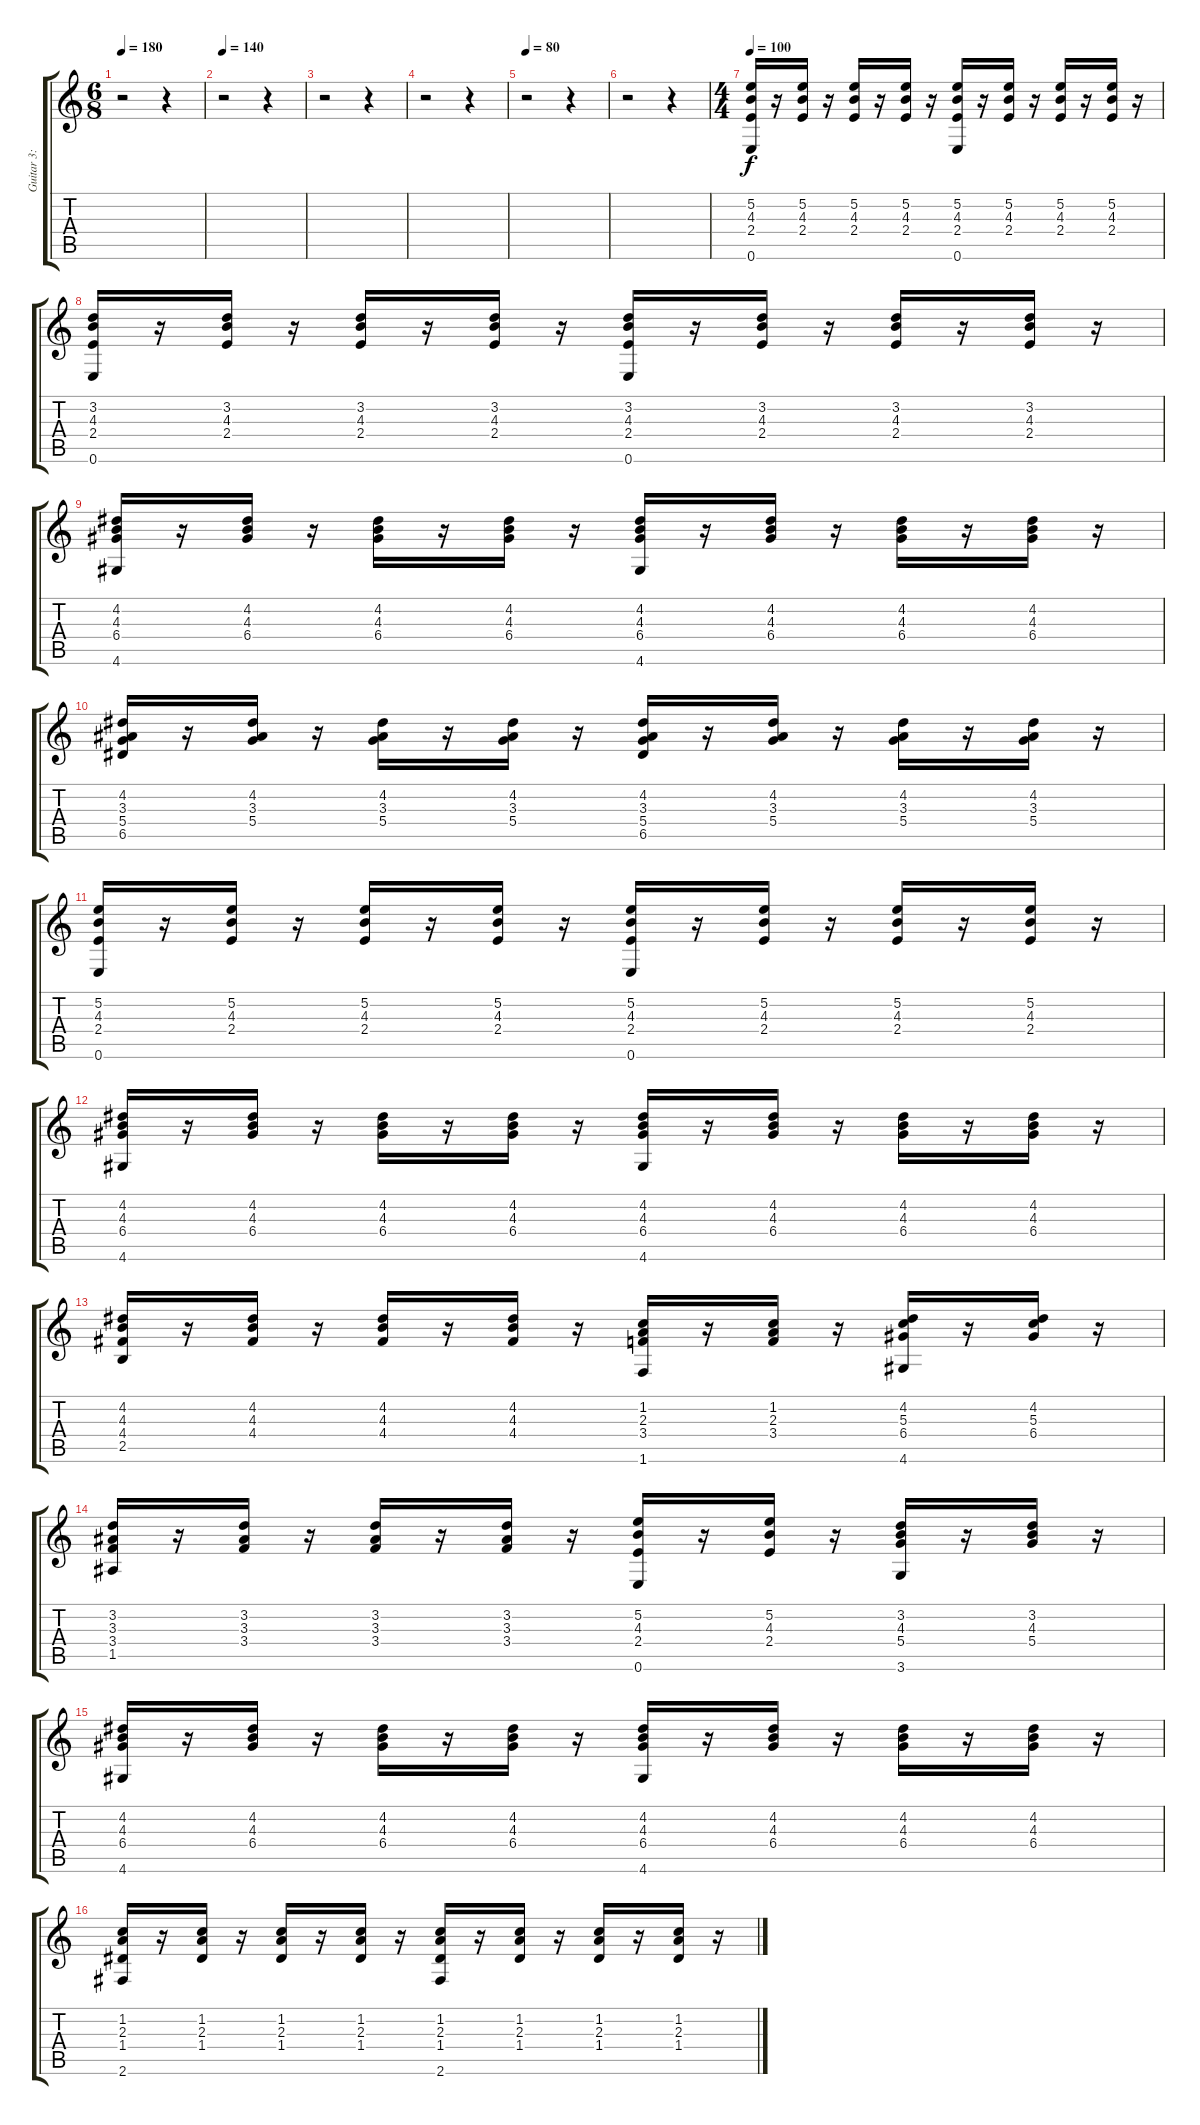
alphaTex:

\track ("Guitar 3: chords" "Guitar 3: ") {instrument electricguitarjazz}
\staff {score tabs}
\tuning (E4 B3 G3 D3 A2 E2) {hide}
\ts (6 8)
\tempo 180
\clef g2
\ks c
r.2{dy f} r.4 |
\tempo 140
r.2 r.4 |
r.2 r.4 |
r.2 r.4 |
\tempo 80
r.2 r.4 |
r.2 r.4 |
\ts (4 4)
\tempo 100
(5.2 4.3 2.4 0.6).16 r.16 (5.2 4.3 2.4).16 r.16 (5.2 4.3 2.4).16 r.16 (5.2 4.3 2.4).16 r.16 (5.2 4.3 2.4 0.6).16 r.16 (5.2 4.3 2.4).16 r.16 (5.2 4.3 2.4).16 r.16 (5.2 4.3 2.4).16 r.16 |
(3.2 4.3 2.4 0.6).16 r.16 (3.2 4.3 2.4).16 r.16 (3.2 4.3 2.4).16 r.16 (3.2 4.3 2.4).16 r.16 (3.2 4.3 2.4 0.6).16 r.16 (3.2 4.3 2.4).16 r.16 (3.2 4.3 2.4).16 r.16 (3.2 4.3 2.4).16 r.16 |
(4.2 4.3 6.4 4.6).16 r.16 (4.2 4.3 6.4).16 r.16 (4.2 4.3 6.4).16 r.16 (4.2 4.3 6.4).16 r.16 (4.2 4.3 6.4 4.6).16 r.16 (4.2 4.3 6.4).16 r.16 (4.2 4.3 6.4).16 r.16 (4.2 4.3 6.4).16 r.16 |
(4.2 3.3 5.4 6.5).16 r.16 (4.2 3.3 5.4).16 r.16 (4.2 3.3 5.4).16 r.16 (4.2 3.3 5.4).16 r.16 (4.2 3.3 5.4 6.5).16 r.16 (4.2 3.3 5.4).16 r.16 (4.2 3.3 5.4).16 r.16 (4.2 3.3 5.4).16 r.16 |
(5.2 4.3 2.4 0.6).16 r.16 (5.2 4.3 2.4).16 r.16 (5.2 4.3 2.4).16 r.16 (5.2 4.3 2.4).16 r.16 (5.2 4.3 2.4 0.6).16 r.16 (5.2 4.3 2.4).16 r.16 (5.2 4.3 2.4).16 r.16 (5.2 4.3 2.4).16 r.16 |
(4.2 4.3 6.4 4.6).16 r.16 (4.2 4.3 6.4).16 r.16 (4.2 4.3 6.4).16 r.16 (4.2 4.3 6.4).16 r.16 (4.2 4.3 6.4 4.6).16 r.16 (4.2 4.3 6.4).16 r.16 (4.2 4.3 6.4).16 r.16 (4.2 4.3 6.4).16 r.16 |
(4.2 4.3 4.4 2.5).16 r.16 (4.2 4.3 4.4).16 r.16 (4.2 4.3 4.4).16 r.16 (4.2 4.3 4.4).16 r.16 (1.2 2.3 3.4 1.6).16 r.16 (1.2 2.3 3.4).16 r.16 (4.2 5.3 6.4 4.6).16 r.16 (4.2 5.3 6.4).16 r.16 |
(3.2 3.3 3.4 1.5).16 r.16 (3.2 3.3 3.4).16 r.16 (3.2 3.3 3.4).16 r.16 (3.2 3.3 3.4).16 r.16 (5.2 4.3 2.4 0.6).16 r.16 (5.2 4.3 2.4).16 r.16 (3.2 4.3 5.4 3.6).16 r.16 (3.2 4.3 5.4).16 r.16 |
(4.2 4.3 6.4 4.6).16 r.16 (4.2 4.3 6.4).16 r.16 (4.2 4.3 6.4).16 r.16 (4.2 4.3 6.4).16 r.16 (4.2 4.3 6.4 4.6).16 r.16 (4.2 4.3 6.4).16 r.16 (4.2 4.3 6.4).16 r.16 (4.2 4.3 6.4).16 r.16 |
(1.2 2.3 1.4 2.6).16 r.16 (1.2 2.3 1.4).16 r.16 (1.2 2.3 1.4).16 r.16 (1.2 2.3 1.4).16 r.16 (1.2 2.3 1.4 2.6).16 r.16 (1.2 2.3 1.4).16 r.16 (1.2 2.3 1.4).16 r.16 (1.2 2.3 1.4).16 r.16
